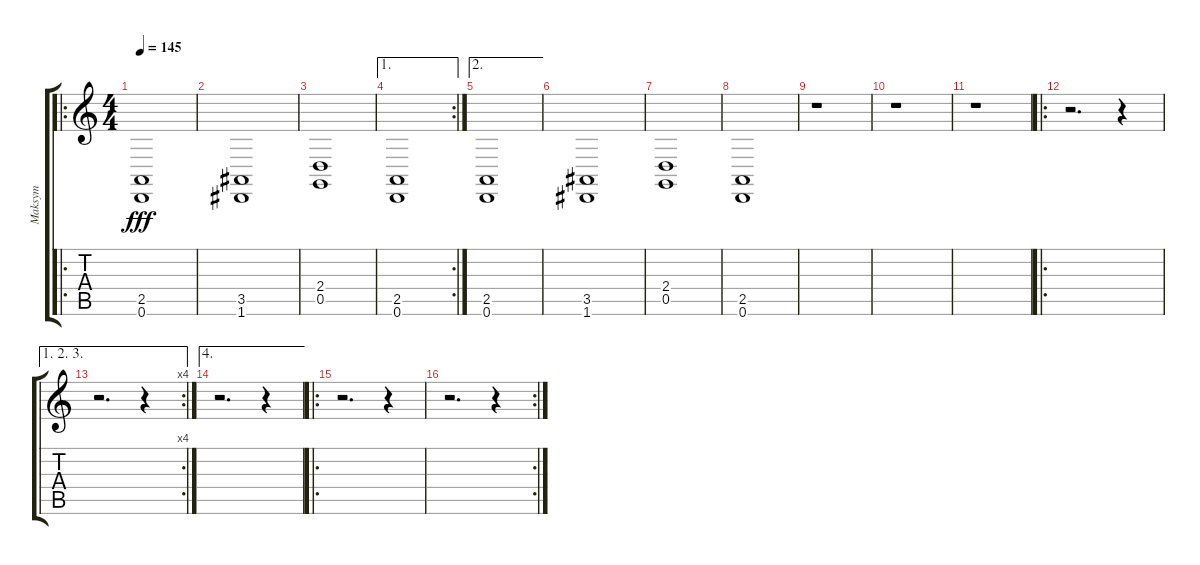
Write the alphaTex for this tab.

\track ("Maksym" "Maksym") {instrument fx7echoes}
\staff {score tabs}
\tuning (D4 A3 F3 C3 G2 D2) {hide}
\ro
\ts (4 4)
\tempo 145
\clef g2
\ks c
(2.5 0.6).1{dy fff} |
(3.5 1.6).1 |
(2.4 0.5).1 |
\ae 1
\rc 2
(2.5 0.6).1 |
\ae 2
(2.5 0.6).1 |
(3.5 1.6).1 |
(2.4 0.5).1 |
(2.5 0.6).1 |
r.1 |
r.1 |
r.1 |
\ro
r.2{d} r.4 |
\ae (1 2 3)
\rc 4
r.2{d} r.4 |
\ae 4
r.2{d} r.4 |
\ro
r.2{d} r.4 |
\rc 2
r.2{d} r.4
